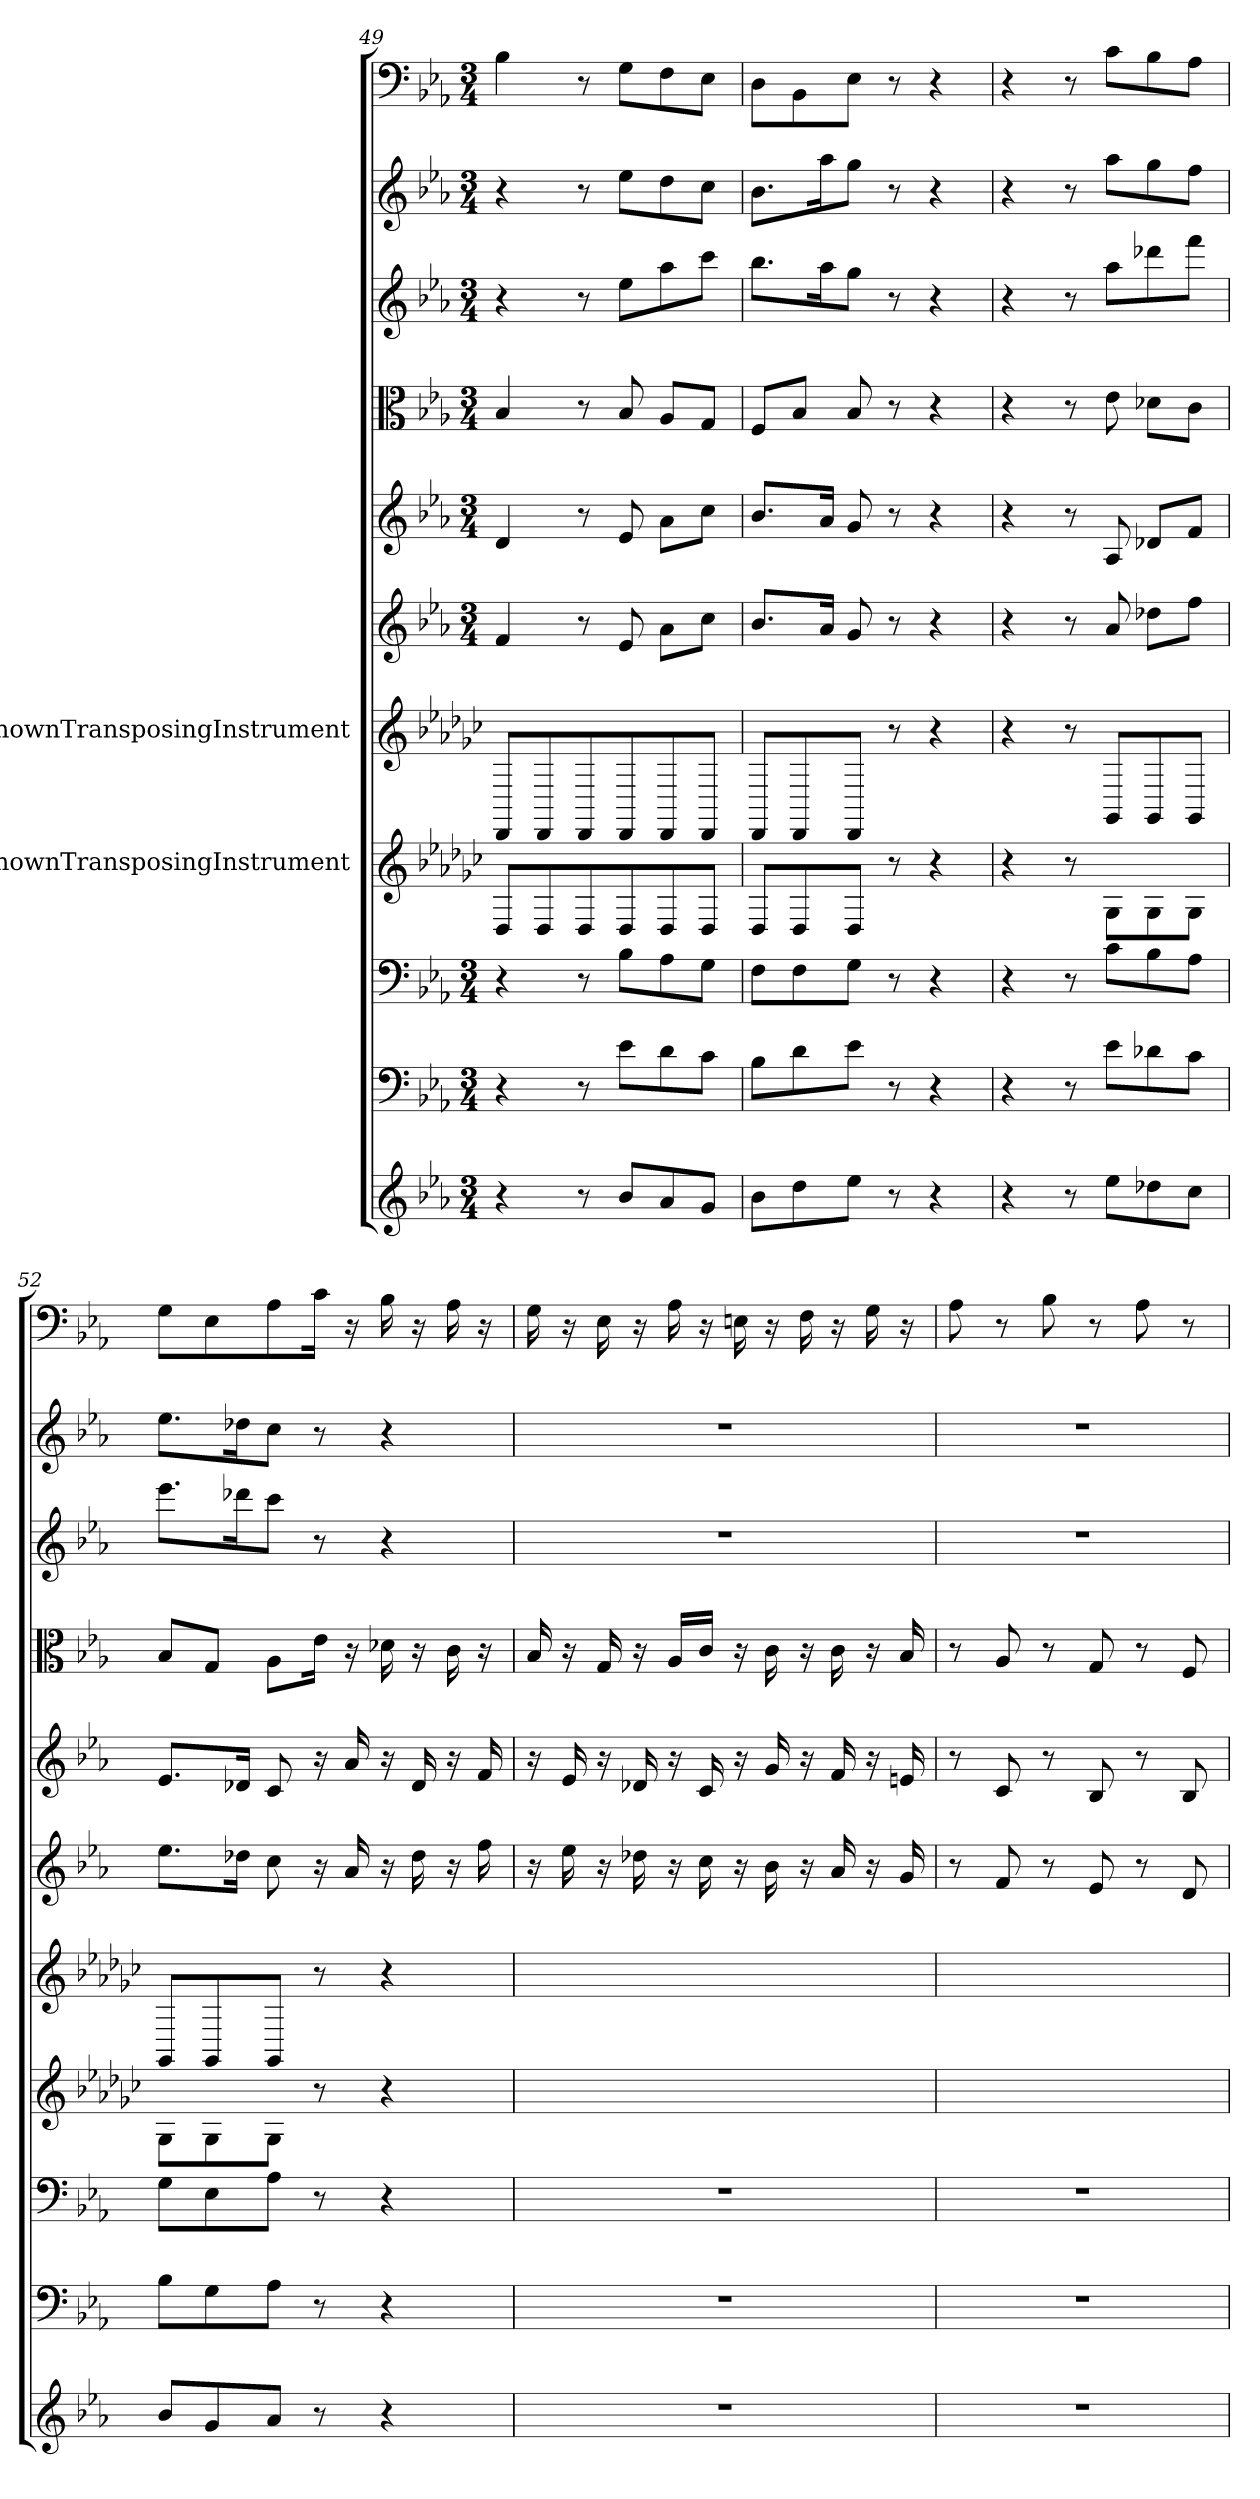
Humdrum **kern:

**kern	**kern	**kern	**kern	**kern	**kern	**kern	**kern	**kern	**kern	**kern
*part11	*part10	*part9	*part8	*part7	*part6	*part5	*part4	*part3	*part2	*part1
*staff11	*staff10	*staff9	*staff8	*staff7	*staff6	*staff5	*staff4	*staff3	*staff2	*staff1
*	*	*	*I"UnknownTransposingInstrument	*I"UnknownTransposingInstrument	*	*	*	*	*	*
*clefG2	*clefF4	*clefF4	*clefG2	*clefG2	*clefG2	*clefG2	*clefC3	*clefG2	*clefG2	*clefF4
*	*	*	*ITrd-5c-9	*ITrd-5c-9	*	*	*	*	*	*
*k[b-e-a-]	*k[b-e-a-]	*k[b-e-a-]	*k[b-e-a-]	*k[b-e-a-]	*k[b-e-a-]	*k[b-e-a-]	*k[b-e-a-]	*k[b-e-a-]	*k[b-e-a-]	*k[b-e-a-]
*E-:	*E-:	*E-:	*	*	*E-:	*E-:	*E-:	*E-:	*E-:	*E-:
*M3/4	*M3/4	*M3/4	*	*	*M3/4	*M3/4	*M3/4	*M3/4	*M3/4	*M3/4
=49	=49	=49	=49	=49	=49	=49	=49	=49	=49	=49
4r	4r	4r	8B-/L	8BB-/L	4f/	4d/	4B-/	4r	4r	4B-\
.	.	.	8B-/	8BB-/	.	.	.	.	.	.
8r	8r	8r	8B-/	8BB-/	8r	8r	8r	8r	8r	8r
8b-/L	8e-\L	8B-\L	8B-/	8BB-/	8e-/	8e-/	8B-/	8ee-\L	8ee-\L	8G\L
8a-/	8d\	8A-\	8B-/	8BB-/	8a-\L	8a-\L	8A-/L	8aa-\	8dd\	8F\
8g/J	8c\J	8G\J	8B-/J	8BB-/J	8cc\J	8cc\J	8G/J	8ccc\J	8cc\J	8E-\J
=50	=50	=50	=50	=50	=50	=50	=50	=50	=50	=50
8b-\L	8B-\L	8F\L	8B-/L	8BB-/L	8.b-/L	8.b-/L	8F/L	8.bb-\L	8.b-\L	8D\L
8dd\	8d\	8F\	8B-/	8BB-/	.	.	8B-/J	.	.	8BB-\
.	.	.	.	.	16a-/Jk	16a-/Jk	.	16aa-\K	16aa-\K	.
8ee-\J	8e-\J	8G\J	8B-/J	8BB-/J	8g/	8g/	8B-/	8gg\J	8gg\J	8E-\J
8r	8r	8r	8r	8r	8r	8r	8r	8r	8r	8r
4r	4r	4r	4r	4r	4r	4r	4r	4r	4r	4r
=51	=51	=51	=51	=51	=51	=51	=51	=51	=51	=51
4r	4r	4r	4r	4r	4r	4r	4r	4r	4r	4r
8r	8r	8r	8r	8r	8r	8r	8r	8r	8r	8r
8ee-\L	8e-\L	8c\L	8e-\L	8E-/L	8a-/	8A-/	8e-\	8aa-\L	8aa-\L	8c\L
8dd-X\	8d-X\	8B-\	8e-\	8E-/	8dd-X\L	8d-X/L	8d-X\L	8ddd-X\	8gg\	8B-\
8cc\J	8c\J	8A-\J	8e-\J	8E-/J	8ff\J	8f/J	8c\J	8fff\J	8ff\J	8A-\J
=52	=52	=52	=52	=52	=52	=52	=52	=52	=52	=52
8b-/L	8B-\L	8G\L	8e-\L	8E-/L	8.ee-\L	8.e-/L	8B-/L	8.eee-\L	8.ee-\L	8G\L
8g/	8G\	8E-\	8e-\	8E-/	.	.	8G/J	.	.	8E-\
.	.	.	.	.	16dd-X\Jk	16d-X/Jk	.	16ddd-X\K	16dd-X\K	.
8a-/J	8A-\J	8A-\J	8e-\J	8E-/J	8cc\	8c/	8A-\L	8ccc\J	8cc\J	8A-\
8r	8r	8r	8r	8r	16r	16r	16e-\Jk	8r	8r	16c\Jk
.	.	.	.	.	16a-/	16a-/	16r	.	.	16r
4r	4r	4r	4r	4r	16r	16r	16d-X\	4r	4r	16B-\
.	.	.	.	.	16dd-\	16d-/	16r	.	.	16r
.	.	.	.	.	16r	16r	16c\	.	.	16A-\
.	.	.	.	.	16ff\	16f/	16r	.	.	16r
=53	=53	=53	=53	=53	=53	=53	=53	=53	=53	=53
2.r	2.r	2.r	2.r	2.r	16r	16r	16B-/	2.r	2.r	16G\
.	.	.	.	.	16ee-\	16e-/	16r	.	.	16r
.	.	.	.	.	16r	16r	16G/	.	.	16E-\
.	.	.	.	.	16dd-X\	16d-X/	16r	.	.	16r
.	.	.	.	.	16r	16r	16A-/LL	.	.	16A-\
.	.	.	.	.	16cc\	16c/	16c/JJ	.	.	16r
.	.	.	.	.	16r	16r	16r	.	.	16En\
.	.	.	.	.	16b-\	16g/	16c\	.	.	16r
.	.	.	.	.	16r	16r	16r	.	.	16F\
.	.	.	.	.	16a-/	16f/	16c\	.	.	16r
.	.	.	.	.	16r	16r	16r	.	.	16G\
.	.	.	.	.	16g/	16en/	16B-/	.	.	16r
=54	=54	=54	=54	=54	=54	=54	=54	=54	=54	=54
2.r	2.r	2.r	2.r	2.r	8r	8r	8r	2.r	2.r	8A-\
.	.	.	.	.	8f/	8c/	8A-/	.	.	8r
.	.	.	.	.	8r	8r	8r	.	.	8B-\
.	.	.	.	.	8e-/	8B-/	8G/	.	.	8r
.	.	.	.	.	8r	8r	8r	.	.	8A-\
.	.	.	.	.	8d/	8B-/	8F/	.	.	8r
=	=	=	=	=	=	=	=	=	=	=
*-	*-	*-	*-	*-	*-	*-	*-	*-	*-	*-
